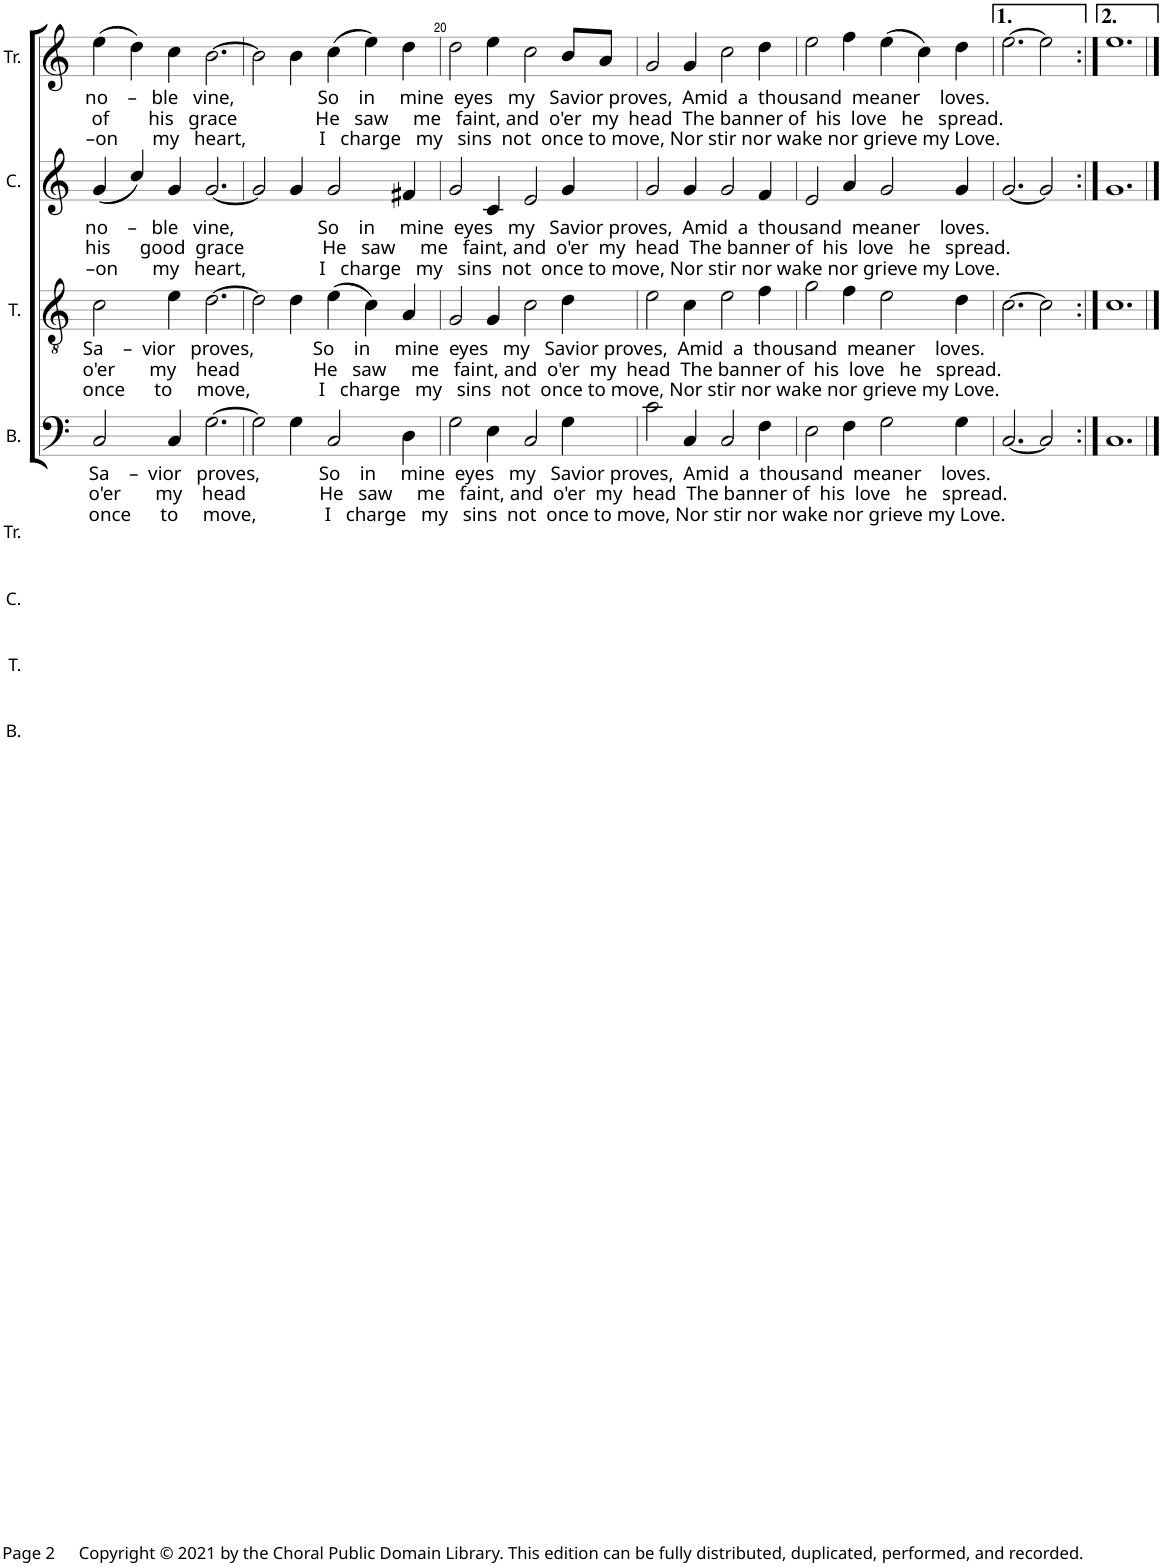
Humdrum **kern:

**kern	**kern	**kern	**kern
*part4	*part3	*part2	*part1
*staff4	*staff3	*staff2	*staff1
*I"B.	*I"T.	*I"C.	*I"Tr.
*I'B.	*I'T.	*I'C.	*I'Tr.
!!LO:PB:g=z
*clefF4	*clefGv2	*clefG2	*clefG2
*k[]	*k[]	*k[]	*k[]
*M6/4	*M6/4	*M6/4	*M6/4
=18	=18	=18	=18
!	!	!LO:TX:a:t=no    –   ble   vine,                 So    in     mine  eyes   my   Savior proves,  Amid  a  thousand  meaner    loves.	!
!	!	!LO:TX:a:t=of        his   grace                He   saw     me   faint, and  o'er  my  head  The banner of  his  love   he   spread.	!
!	!	!LO:TX:a:t=–on       my   heart,               I   charge   my   sins  not  once to move, Nor stir nor wake nor grieve my Love.	!
!	!LO:TX:a:t=no    –   ble   vine,                 So    in     mine  eyes   my   Savior proves,  Amid  a  thousand  meaner    loves.	!	!
!	!LO:TX:a:t=his      good  grace                He   saw     me   faint, and  o'er  my  head  The banner of  his  love   he   spread.	!	!
!	!LO:TX:a:t=–on       my   heart,               I   charge   my   sins  not  once to move, Nor stir nor wake nor grieve my Love.	!	!
!LO:TX:b:t=Sa    –  vior   proves,            So    in     mine  eyes   my   Savior proves,  Amid  a  thousand  meaner    loves.	!	!	!
!LO:TX:b:t=o'er       my    head               He   saw     me   faint, and  o'er  my  head  The banner of  his  love   he   spread.	!	!	!
!LO:TX:b:t=once      to     move,              I   charge   my   sins  not  once to move, Nor stir nor wake nor grieve my Love.	!	!	!
!LO:TX:a:t=Sa    –  vior   proves,            So    in     mine  eyes   my   Savior proves,  Amid  a  thousand  meaner    loves.	!	!	!
!LO:TX:a:t=o'er       my    head               He   saw     me   faint, and  o'er  my  head  The banner of  his  love   he   spread.	!	!	!
!LO:TX:a:t=once      to     move,              I   charge   my   sins  not  once to move, Nor stir nor wake nor grieve my Love.	!	!	!
2C/	2c\	(4g/	(4ee\
.	.	4cc/)	4dd\)
4C/	4e\	4g/	4cc\
[2.G\	[2.d\	[2.g/	[2.b\
=19	=19	=19	=19
2G\]	2d\]	2g/]	2b\]
4G\	4d\	4g/	4b\
2C/	(4e\	2g/	(4cc\
.	4c\)	.	4ee\)
4D\	4A/	4f#X/	4dd\
=20	=20	=20	=20
2G\	2G/	2g/	2dd\
4E\	4G/	4c/	4ee\
2C/	2c\	2e/	2cc\
4G\	4d\	4g/	8b/L
.	.	.	8a/J
=21	=21	=21	=21
2c\	2e\	2g/	2g/
4C/	4c\	4g/	4g/
2C/	2e\	2g/	2cc\
4F\	4f\	4f/	4dd\
=22	=22	=22	=22
2E\	2g\	2e/	2ee\
4F\	4f\	4a/	4ff\
2G\	2e\	2g/	(4ee\
.	.	.	4cc\)
4G\	4d\	4g/	4dd\
=23	=23	=23	=23
[2.C/	[2.c\	[2.g/	[2.ee\
2C/]	2c\]	2g/]	2ee\]
=24:|!	=24:|!	=24:|!	=24:|!
1.C	1.c	1.g	1.ee
==	==	==	==
*-	*-	*-	*-
